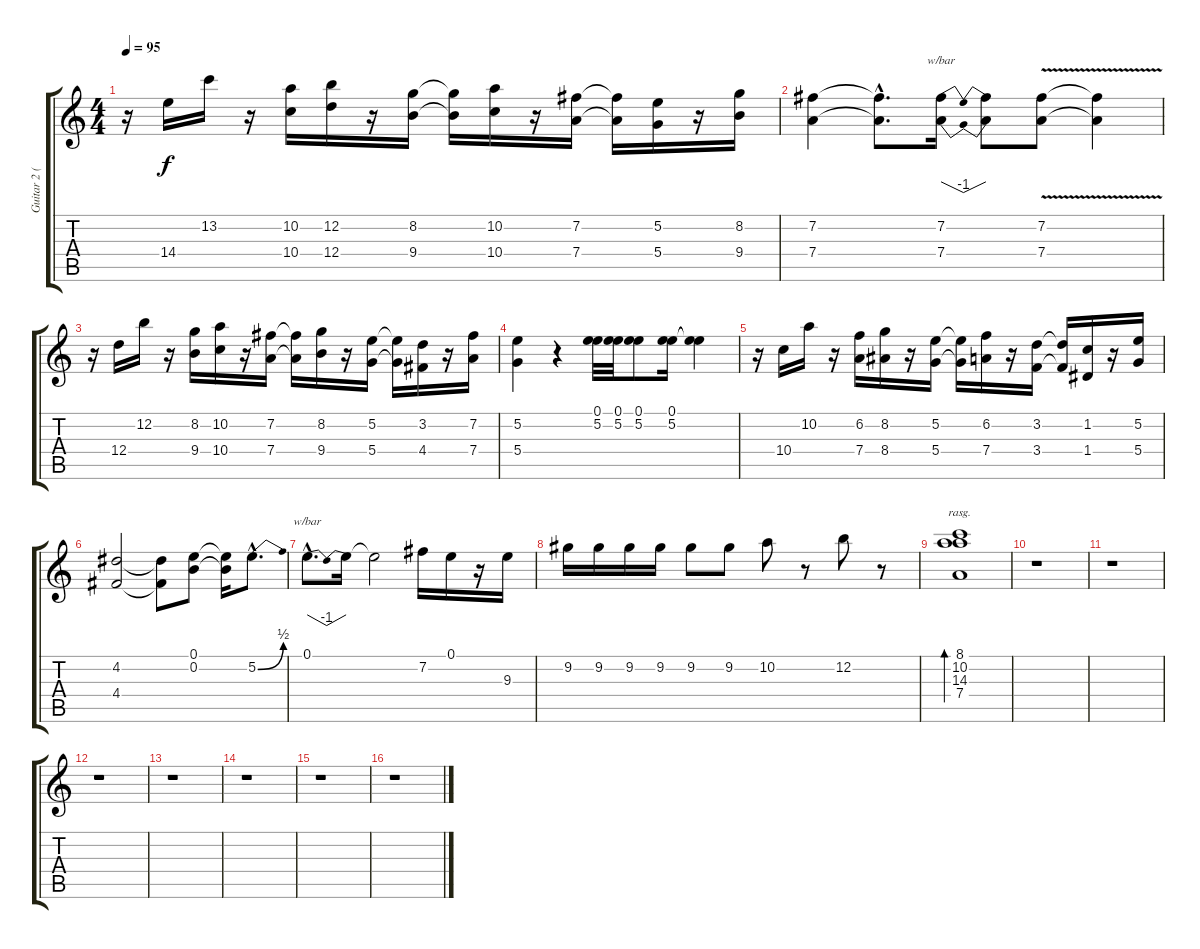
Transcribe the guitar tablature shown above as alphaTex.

\track ("Guitar 2 (dist,)" "Guitar 2 (") {instrument distortionguitar}
\staff {score tabs}
\tuning (E4 B3 G3 D3 A2 E2) {hide}
\ts (4 4)
\tempo 95
\clef g2
\ks c
r.16{dy f} 14.4.16 13.2.16 r.16 (10.2 10.4).16 (12.2 12.4).16 r.16 (8.2 9.4).16 (8.2{t} 9.4{t}).16 (10.2 10.4).16 r.16 (7.2 7.4).16 (7.2{t} 7.4{t}).16 (5.2 5.4).16 r.16 (8.2 9.4).16 |
(7.2 7.4).4 (7.2{hac t} 7.4{hac t}).8{d} (7.2 7.4).16{tbe (dip default 0 0 30 -4 60 0)} (7.2{t} 7.4{t}).8 (7.2{v} 7.4{v}).8 (7.2{t} 7.4{t}).4 |
r.16 12.4.16 12.2.16 r.16 (8.2 9.4).16 (10.2 10.4).16 r.16 (7.2 7.4).16 (7.2{t} 7.4{t}).16 (8.2 9.4).16 r.16 (5.2 5.4).16 (5.2{t} 5.4{t}).16 (3.2 4.4).16 r.16 (7.2 7.4).16 |
(5.2 5.4).4 r.4 (0.1 5.2).32 (0.1 5.2).32 (0.1 5.2).8 (0.1 5.2).16 (0.1{t} 5.2{t}).4 |
r.16 10.4.16 10.2.16 r.16 (6.2 7.4).16 (8.2 8.4).16 r.16 (5.2 5.4).16 (5.2{t} 5.4{t}).16 (6.2 7.4).16 r.16 (3.2 3.4).16 (3.2{t} 3.4{t}).16 (1.2 1.4).16 r.16 (5.2 5.4).16 |
(4.2 4.4).2 (4.2{t} 4.4{t}).8 (0.1 0.2).8 (0.1{t} 0.2{t}).16 5.2{be (bend 0 0 60 2) hac}.8{d} |
0.1{hac}.8{d tbe (dip default 0 0 30 -4 60 0)} 0.1{t}.16 0.1{t}.2 7.2.16 0.1.16 r.16 9.3.16 |
9.2.16 9.2.16 9.2.16 9.2.16 9.2.8 9.2.8 10.2.8 r.8 12.2.8 r.8 |
(8.1 10.2 14.3 7.4).1{bd 240 rasg ii} |
r.1 |
r.1 |
r.1 |
r.1 |
r.1 |
r.1 |
r.1
